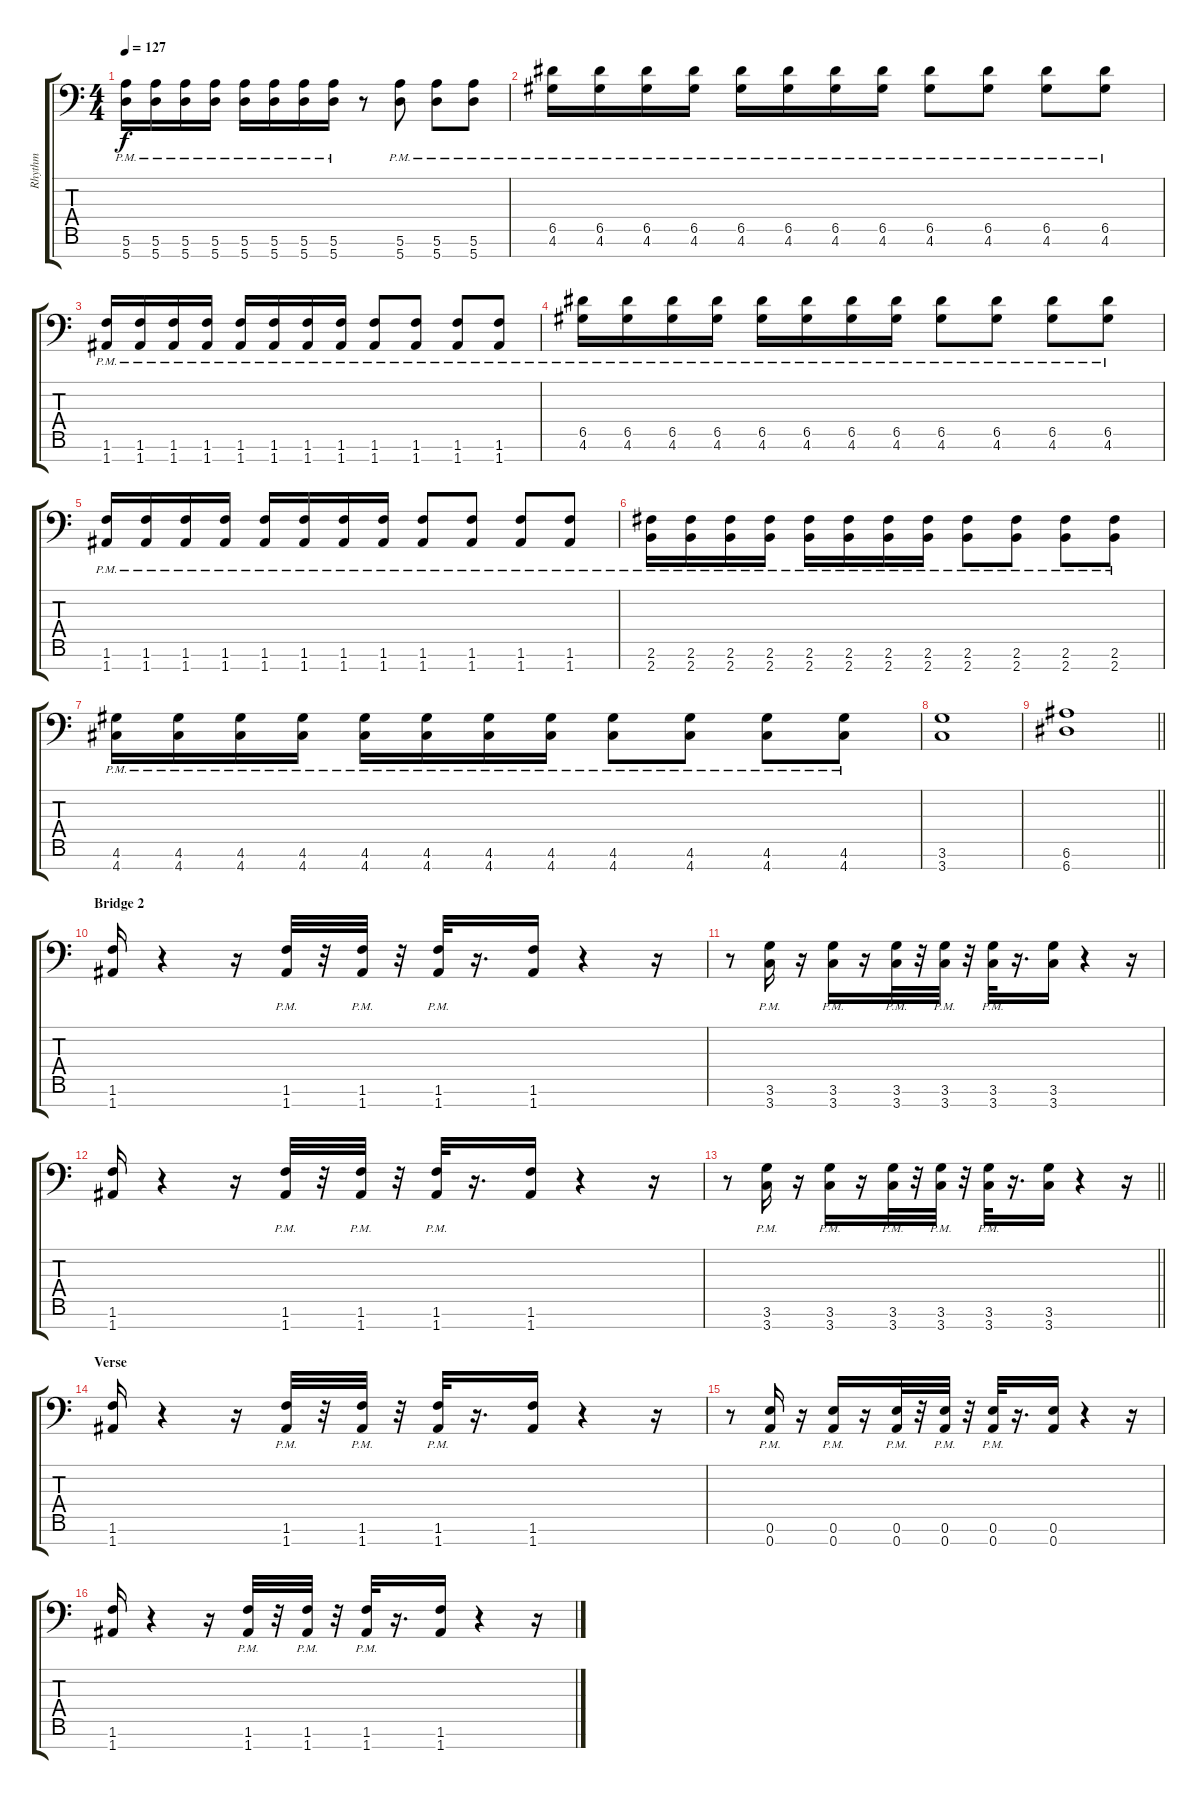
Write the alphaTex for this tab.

\track ("Rhythm" "Rhythm") {instrument distortionguitar}
\staff {score tabs}
\tuning (E4 B3 G3 D3 A2 E2 A1) {hide}
\ts (4 4)
\tempo 127
\clef f4
\ks c
(5.6{pm} 5.7{pm}).16{dy f} (5.6{pm} 5.7{pm}).16 (5.6{pm} 5.7{pm}).16 (5.6{pm} 5.7{pm}).16 (5.6{pm} 5.7{pm}).16 (5.6{pm} 5.7{pm}).16 (5.6{pm} 5.7{pm}).16 (5.6{pm} 5.7{pm}).16 r.8 (5.6{pm} 5.7{pm}).8 (5.6{pm} 5.7{pm}).8 (5.6{pm} 5.7{pm}).8 |
(6.5{pm} 4.6{pm}).16{balance 8} (6.5{pm} 4.6{pm}).16 (6.5{pm} 4.6{pm}).16 (6.5{pm} 4.6{pm}).16 (6.5{pm} 4.6{pm}).16 (6.5{pm} 4.6{pm}).16 (6.5{pm} 4.6{pm}).16 (6.5{pm} 4.6{pm}).16 (6.5{pm} 4.6{pm}).8 (6.5{pm} 4.6{pm}).8 (6.5{pm} 4.6{pm}).8 (6.5{pm} 4.6{pm}).8 |
(1.6{pm} 1.7{pm}).16 (1.6{pm} 1.7{pm}).16 (1.6{pm} 1.7{pm}).16 (1.6{pm} 1.7{pm}).16 (1.6{pm} 1.7{pm}).16 (1.6{pm} 1.7{pm}).16 (1.6{pm} 1.7{pm}).16 (1.6{pm} 1.7{pm}).16 (1.6{pm} 1.7{pm}).8 (1.6{pm} 1.7{pm}).8 (1.6{pm} 1.7{pm}).8 (1.6{pm} 1.7{pm}).8 |
(6.5{pm} 4.6{pm}).16 (6.5{pm} 4.6{pm}).16 (6.5{pm} 4.6{pm}).16 (6.5{pm} 4.6{pm}).16 (6.5{pm} 4.6{pm}).16 (6.5{pm} 4.6{pm}).16 (6.5{pm} 4.6{pm}).16 (6.5{pm} 4.6{pm}).16 (6.5{pm} 4.6{pm}).8 (6.5{pm} 4.6{pm}).8 (6.5{pm} 4.6{pm}).8 (6.5{pm} 4.6{pm}).8 |
(1.6{pm} 1.7{pm}).16 (1.6{pm} 1.7{pm}).16 (1.6{pm} 1.7{pm}).16 (1.6{pm} 1.7{pm}).16 (1.6{pm} 1.7{pm}).16 (1.6{pm} 1.7{pm}).16 (1.6{pm} 1.7{pm}).16 (1.6{pm} 1.7{pm}).16 (1.6{pm} 1.7{pm}).8 (1.6{pm} 1.7{pm}).8 (1.6{pm} 1.7{pm}).8 (1.6{pm} 1.7{pm}).8 |
(2.6{pm} 2.7{pm}).16 (2.6{pm} 2.7{pm}).16 (2.6{pm} 2.7{pm}).16 (2.6{pm} 2.7{pm}).16 (2.6{pm} 2.7{pm}).16 (2.6{pm} 2.7{pm}).16 (2.6{pm} 2.7{pm}).16 (2.6{pm} 2.7{pm}).16 (2.6{pm} 2.7{pm}).8 (2.6{pm} 2.7{pm}).8 (2.6{pm} 2.7{pm}).8 (2.6{pm} 2.7{pm}).8 |
(4.6{pm} 4.7{pm}).16 (4.6{pm} 4.7{pm}).16 (4.6{pm} 4.7{pm}).16 (4.6{pm} 4.7{pm}).16 (4.6{pm} 4.7{pm}).16 (4.6{pm} 4.7{pm}).16 (4.6{pm} 4.7{pm}).16 (4.6{pm} 4.7{pm}).16 (4.6{pm} 4.7{pm}).8 (4.6{pm} 4.7{pm}).8 (4.6{pm} 4.7{pm}).8 (4.6{pm} 4.7{pm}).8 |
(3.6 3.7).1 |
\barLineRight lightlight
(6.6 6.7).1 |
\section ("" "Bridge 2")
(1.6 1.7).16 r.4 r.16 (1.6{pm} 1.7{pm}).32 r.32 (1.6{pm} 1.7{pm}).32 r.32 (1.6{pm} 1.7{pm}).32 r.16{d} (1.6 1.7).16 r.4 r.16 |
r.8 (3.6{pm} 3.7{pm}).16 r.16 (3.6{pm} 3.7{pm}).16 r.16 (3.6{pm} 3.7{pm}).32 r.32 (3.6{pm} 3.7{pm}).32 r.32 (3.6{pm} 3.7{pm}).32 r.16{d} (3.6 3.7).16 r.4 r.16 |
(1.6 1.7).16 r.4 r.16 (1.6{pm} 1.7{pm}).32 r.32 (1.6{pm} 1.7{pm}).32 r.32 (1.6{pm} 1.7{pm}).32 r.16{d} (1.6 1.7).16 r.4 r.16 |
\barLineRight lightlight
r.8 (3.6{pm} 3.7{pm}).16 r.16 (3.6{pm} 3.7{pm}).16 r.16 (3.6{pm} 3.7{pm}).32 r.32 (3.6{pm} 3.7{pm}).32 r.32 (3.6{pm} 3.7{pm}).32 r.16{d} (3.6 3.7).16 r.4 r.16 |
\section ("" "Verse")
(1.6 1.7).16 r.4 r.16 (1.6{pm} 1.7{pm}).32 r.32 (1.6{pm} 1.7{pm}).32 r.32 (1.6{pm} 1.7{pm}).32 r.16{d} (1.6 1.7).16 r.4 r.16 |
r.8 (0.6{pm} 0.7{pm}).16 r.16 (0.6{pm} 0.7{pm}).16 r.16 (0.6{pm} 0.7{pm}).32 r.32 (0.6{pm} 0.7{pm}).32 r.32 (0.6{pm} 0.7{pm}).32 r.16{d} (0.6 0.7).16 r.4 r.16 |
(1.6 1.7).16 r.4 r.16 (1.6{pm} 1.7{pm}).32 r.32 (1.6{pm} 1.7{pm}).32 r.32 (1.6{pm} 1.7{pm}).32 r.16{d} (1.6 1.7).16 r.4 r.16
